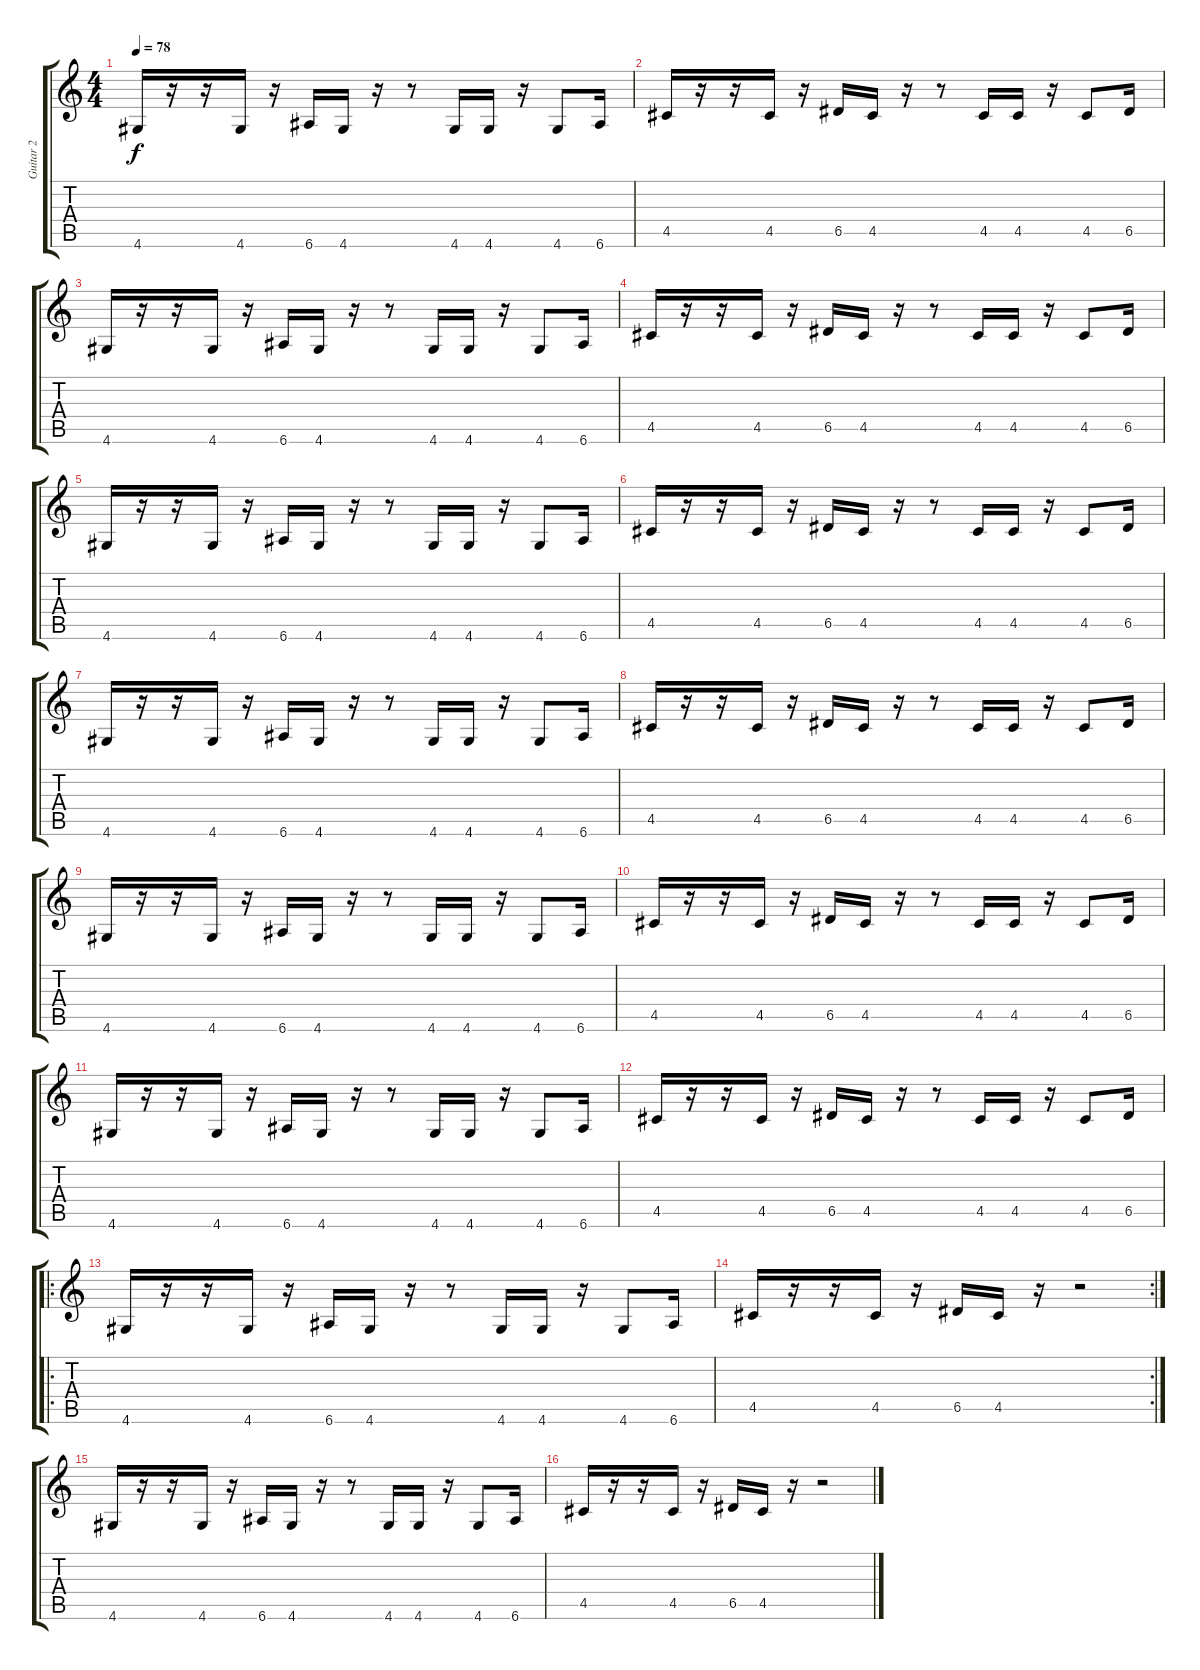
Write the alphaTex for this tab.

\track ("Guitar 2" "Guitar 2") {instrument electricguitarclean}
\staff {score tabs}
\tuning (E4 B3 G3 D3 A2 E2) {hide}
\ts (4 4)
\tempo 78
\clef g2
\ks c
4.6.16{dy f} r.16 r.16 4.6.16 r.16 6.6.16 4.6.16 r.16 r.8 4.6.16 4.6.16 r.16 4.6.8 6.6.16 |
4.5.16 r.16 r.16 4.5.16 r.16 6.5.16 4.5.16 r.16 r.8 4.5.16 4.5.16 r.16 4.5.8 6.5.16 |
4.6.16 r.16 r.16 4.6.16 r.16 6.6.16 4.6.16 r.16 r.8 4.6.16 4.6.16 r.16 4.6.8 6.6.16 |
4.5.16 r.16 r.16 4.5.16 r.16 6.5.16 4.5.16 r.16 r.8 4.5.16 4.5.16 r.16 4.5.8 6.5.16 |
4.6.16 r.16 r.16 4.6.16 r.16 6.6.16 4.6.16 r.16 r.8 4.6.16 4.6.16 r.16 4.6.8 6.6.16 |
4.5.16 r.16 r.16 4.5.16 r.16 6.5.16 4.5.16 r.16 r.8 4.5.16 4.5.16 r.16 4.5.8 6.5.16 |
4.6.16 r.16 r.16 4.6.16 r.16 6.6.16 4.6.16 r.16 r.8 4.6.16 4.6.16 r.16 4.6.8 6.6.16 |
4.5.16 r.16 r.16 4.5.16 r.16 6.5.16 4.5.16 r.16 r.8 4.5.16 4.5.16 r.16 4.5.8 6.5.16 |
4.6.16 r.16 r.16 4.6.16 r.16 6.6.16 4.6.16 r.16 r.8 4.6.16 4.6.16 r.16 4.6.8 6.6.16 |
4.5.16 r.16 r.16 4.5.16 r.16 6.5.16 4.5.16 r.16 r.8 4.5.16 4.5.16 r.16 4.5.8 6.5.16 |
4.6.16 r.16 r.16 4.6.16 r.16 6.6.16 4.6.16 r.16 r.8 4.6.16 4.6.16 r.16 4.6.8 6.6.16 |
4.5.16 r.16 r.16 4.5.16 r.16 6.5.16 4.5.16 r.16 r.8 4.5.16 4.5.16 r.16 4.5.8 6.5.16 |
\ro
4.6.16 r.16 r.16 4.6.16 r.16 6.6.16 4.6.16 r.16 r.8 4.6.16 4.6.16 r.16 4.6.8 6.6.16 |
\rc 2
4.5.16 r.16 r.16 4.5.16 r.16 6.5.16 4.5.16 r.16 r.2 |
4.6.16 r.16 r.16 4.6.16 r.16 6.6.16 4.6.16 r.16 r.8 4.6.16 4.6.16 r.16 4.6.8 6.6.16 |
4.5.16 r.16 r.16 4.5.16 r.16 6.5.16 4.5.16 r.16 r.2
